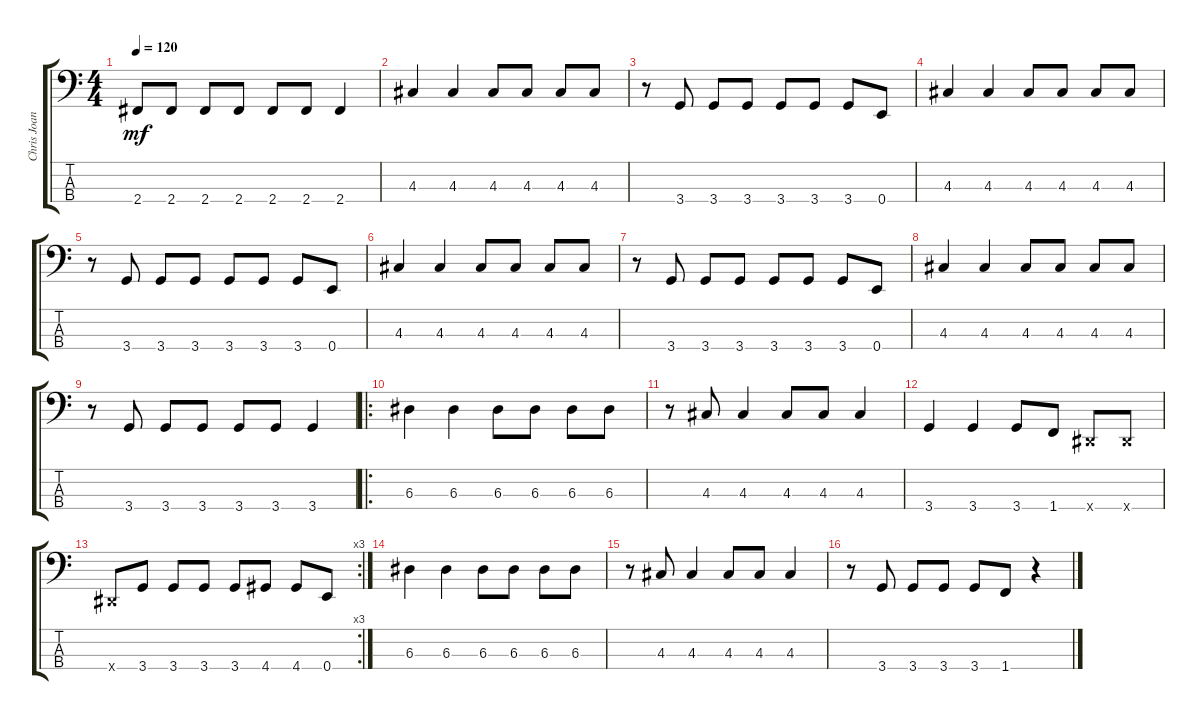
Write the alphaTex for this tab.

\track ("Chris Joannou" "Chris Joan") {instrument electricbasspick}
\staff {score tabs}
\tuning (G2 D2 A1 E1) {hide}
\ts (4 4)
\tempo 120
\clef f4
\ks c
2.4.8{dy mf} 2.4.8 2.4.8 2.4.8 2.4.8 2.4.8 2.4.4 |
4.3.4 4.3.4 4.3.8 4.3.8 4.3.8 4.3.8 |
r.8 3.4.8 3.4.8 3.4.8 3.4.8 3.4.8 3.4.8 0.4.8 |
4.3.4 4.3.4 4.3.8 4.3.8 4.3.8 4.3.8 |
r.8 3.4.8 3.4.8 3.4.8 3.4.8 3.4.8 3.4.8 0.4.8 |
4.3.4 4.3.4 4.3.8 4.3.8 4.3.8 4.3.8 |
r.8 3.4.8 3.4.8 3.4.8 3.4.8 3.4.8 3.4.8 0.4.8 |
4.3.4 4.3.4 4.3.8 4.3.8 4.3.8 4.3.8 |
r.8 3.4.8 3.4.8 3.4.8 3.4.8 3.4.8 3.4.4 |
\ro
6.3.4 6.3.4 6.3.8 6.3.8 6.3.8 6.3.8 |
r.8 4.3.8 4.3.4 4.3.8 4.3.8 4.3.4 |
3.4.4 3.4.4 3.4.8 1.4.8 -1.4{x}.8 -1.4{x}.8 |
\rc 3
-1.4{x}.8 3.4.8 3.4.8 3.4.8 3.4.8 4.4.8 4.4.8 0.4.8 |
6.3.4 6.3.4 6.3.8 6.3.8 6.3.8 6.3.8 |
r.8 4.3.8 4.3.4 4.3.8 4.3.8 4.3.4 |
r.8 3.4.8 3.4.8 3.4.8 3.4.8 1.4.8 r.4
